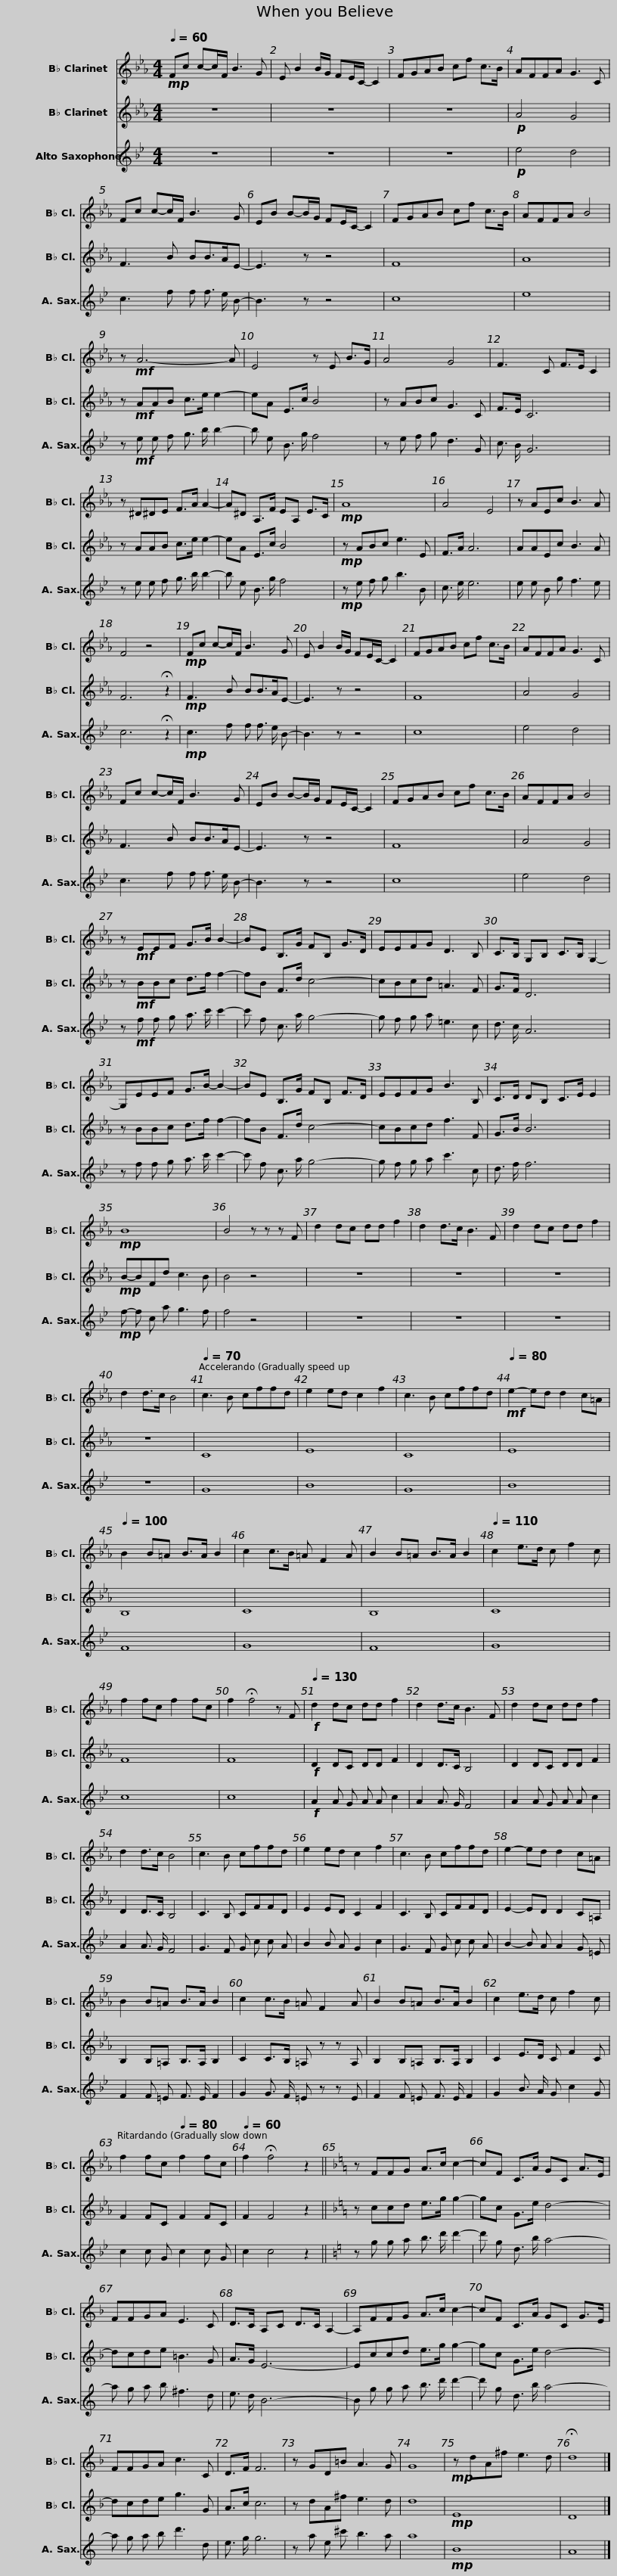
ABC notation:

X:1
%%score 1 2 3
L:1/8
Q:1/4=60
M:4/4
I:linebreak $
K:none
V:1 treble transpose=-2
V:2 treble transpose=-2
V:3 treble transpose=-9
V:1
[K:Eb]!mp! Fc c-c/F/ B3 G | E B2 B/G/ FE/C/- C2 | FGAB cf c>B | AFFA G3 C |$ Fc c-c/F/ B3 G | %5
 EB B-B/G/ FE/C/- C2 | FGAB cf c>B | AFFA B4 |$[K:Eb] z!mf! A6- A | E4 z E B>G | %10
 A4 G4 | F3 C F>E C2 |$ z ^D^DE F>A A2- | A^D A,>F EA, E>C |!mp! A8 | %15
 A4 E4 | z AEc B3 A | F4 z4 |$!mp! Fc c-c/F/ B3 G | E B2 B/G/ FE/C/- C2 | %20
 FGAB cf c>B | AFFA G3 C |$ Fc c-c/F/ B3 G | EB B-B/G/ FE/C/- C2 | FGAB cf c>B | %25
 AFFA B4 | z!mf! EEF G>B B2- |$ BE B,>G FB, G>D | EEFG D3 B, | C>B, G,B, C>B, G,2- | %30
 G,EEF G>B- B2- |$ BE B,>G FB, F>D | EEFG B3 B, | C>D DB, C>E E2 |!mp! B8 | %35
 B4 z z z F |$ d2 dc dd f2 | d2 d>c B3 F | d2 dc dd f2 | d2 d>c B4 | %40
[Q:1/4=70] c3 B cffd | e2 ed c2 f2 |$ c3 B cffd |[Q:1/4=80]!mf! e2- ed d2 c=A |[Q:1/4=100] B2 B=A B>A B2 | %45
 c2 c>B =A F2 A | B2 B=A B>A B2 |$[Q:1/4=110] c2 e>d c f2 c | f2 fc f2 fc | f2 !fermata!f4 z F | %50
[Q:1/4=130]!f! d2 dc dd f2 | d2 d>c B3 F | d2 dc dd f2 |$ d2 d>c B4 | c3 B cffd | %55
 e2 ed c2 f2 | c3 B cffd | e2- ed d2 c=A | B2 B=A B>A B2 |$ c2 c>B =A F2 A | %60
 B2 B=A B>A B2 | c2 e>d c f2 c | f2 fc[Q:1/4=80] f2 fc |[Q:1/4=60] f2 !fermata!f4 z2 ||$[K:F] z FFG A>c c2- | %65
 cF C>A GC A>E | FFGA E3 C | D>C A,C D>C A,2- | A,FFG A>c c2- |$ cF C>A GC G>E | %70
 FFGA c3 C | D>F F6 | z GD=B A3 G | G8 |!mp! z dA^f e3 d | %75
 !fermata!d8 |] %76
V:2
[K:Eb] z8 | z8 | z8 |!p! A4 G4 |$ F3 B BB>AE- | %5
 E3 z z4 | F8 | A8 |$[K:Eb] z!mf! AAB c>e e2- | eA E>c B4 | %10
 z ABc G3 C | F>E C6 |$ z AAB c>e e2- | eA E>c B4 |!mp! z ABc e3 E | %15
 F>A A6 | AAEc B3 A | F6 !fermata!z2 |$!mp! F3 B BB>AE- | E3 z z4 | %20
 F8 | A4 G4 |$ F3 B BB>AE- | E3 z z4 | F8 | %25
 A4 G4 | z!mf! BBc d>f f2- |$ fB F>d c4- | cBcd =A3 F | G>F D6 | %30
 z BBc d>f f2- |$ fB F>d c4- | cBcd f3 F | G>B B6 |!mp! B-BFd c3 B | %35
 B4 z4 |$ z8 | z8 | z8 | z8 | %40
 C8 | E8 |$ C8 | E8 | B,8 | %45
 C8 | B,8 |$ C8 | F8 | F8 | %50
!f! D2 DC DD F2 | D2 D>C B,4 | D2 DC DD F2 |$ D2 D>C B,4 | C3 B, CFFD | %55
 E2 ED C2 F2 | C3 B, CFFD | E2- ED D2 C=A, | B,2 B,=A, B,>A, B,2 |$ C2 C>B, =A, z z A, | %60
 B,2 B,=A, B,>A, B,2 | C2 E>D C F2 C | F2 FC F2 FC | F2 F4 z2 ||$[K:F] z ccd e>g g2- | %65
 gc G>e d4- | dcde =B3 G | A>G E6- | Eccd e>g g2- |$ gc G>e d4- | %70
 dcde g3 G | A>c c6 | z dA^f e3 d | d8 |!mp! E8 | %75
 D8 |] %76
V:3
[K:Bb] z8 | z8 | z8 |!p! e4 d4 |$ c3 f f f3/2 e/ B- | %5
 B3 z z4 | c8 | e8 |$[K:Bb] z!mf! e e f g3/2 b/ b2- | b e B3/2 g/ f4 | %10
 z e f g d3 G | c3/2 B/ G6 |$ z e e f g3/2 b/ b2- | b e B3/2 g/ f4 |!mp! z e f g b3 B | %15
 c3/2 e/ e6 | e e B g f3 e | c6 !fermata!z2 |$!mp! c3 f f f3/2 e/ B- | B3 z z4 | %20
 c8 | e4 d4 |$ c3 f f f3/2 e/ B- | B3 z z4 | c8 | %25
 e4 d4 | z!mf! f f g a3/2 c'/ c'2- |$ c' f c3/2 a/ g4- | g f g a =e3 c | d3/2 c/ A6 | %30
 z f f g a3/2 c'/ c'2- |$ c' f c3/2 a/ g4- | g f g a c'3 c | d3/2 f/ f6 |!mp! f- f c a g3 f | %35
 f4 z4 |$ z8 | z8 | z8 | z8 | %40
 G8 | B8 |$ G8 | B8 | F8 | %45
 G8 | F8 |$ G8 | c8 | c8 | %50
!f! A2 A G A A c2 | A2 A3/2 G/ F4 | A2 A G A A c2 |$ A2 A3/2 G/ F4 | G3 F G c c A | %55
 B2 B A G2 c2 | G3 F G c c A | B2- B A A2 G =E | F2 F =E F3/2 E/ F2 |$ G2 G3/2 F/ =E z z E | %60
 F2 F =E F3/2 E/ F2 | G2 B3/2 A/ G c2 G | c2 c G c2 c G | c2 c4 z2 ||$[K:C] z g g a b3/2 d'/ d'2- | %65
 d' g d3/2 b/ a4- | a g a b ^f3 d | e3/2 d/ B6- | B g g a b3/2 d'/ d'2- |$ d' g d3/2 b/ a4- | %70
 a g a b d'3 d | e3/2 g/ g6 | z a e ^c' b3 a | a8 |!mp! B8 | %75
 A8 |] %76
